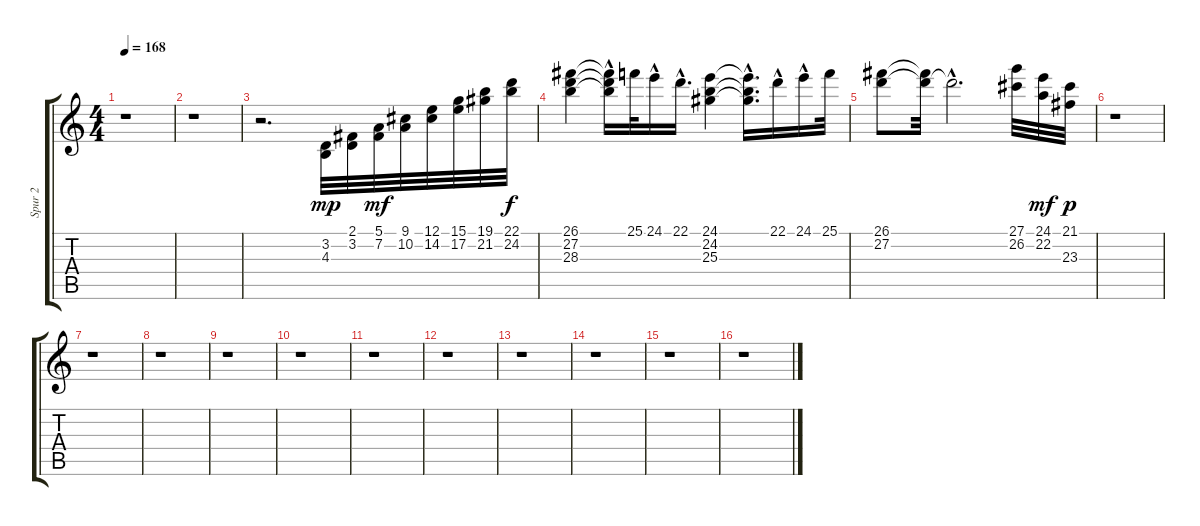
\track ("Spur 2" "Spur 2") {instrument acousticgrandpiano}
\staff {score tabs}
\tuning (E4 B3 G3 D3 A2 E2) {hide}
\ts (4 4)
\tempo 168
\clef g2
\ks c
r.1{dy mp instrument acousticgrandpiano} |
r.1 |
r.2{d} (3.2 4.3).32 (2.1 3.2).32 (5.1 7.2).32{dy mf} (9.1 10.2).32 (12.1 14.2).32 (15.1 17.2).32 (19.1 21.2).32 (22.1 24.2).32{dy f} |
(26.1 27.2 28.3).4 (26.1{hac t} 27.2{hac t} 28.3{t}).16 25.1.32 24.1{hac}.16 22.1{hac}.16{d} (24.1 24.2 25.3).4 (24.1{hac t} 24.2{t} 25.3{t}).16{d} 22.1{hac}.16 24.1{hac}.16 25.1.32 |
(26.1 27.2).8 (26.1{t} 27.2{t}).32 27.2{hac t}.2{d} (27.1 26.2).32 (24.1 22.2).32{dy mf} (21.1 23.3).32{dy p} |
r.1 |
r.1 |
r.1 |
r.1 |
r.1 |
r.1 |
r.1 |
r.1 |
r.1 |
r.1 |
r.1
